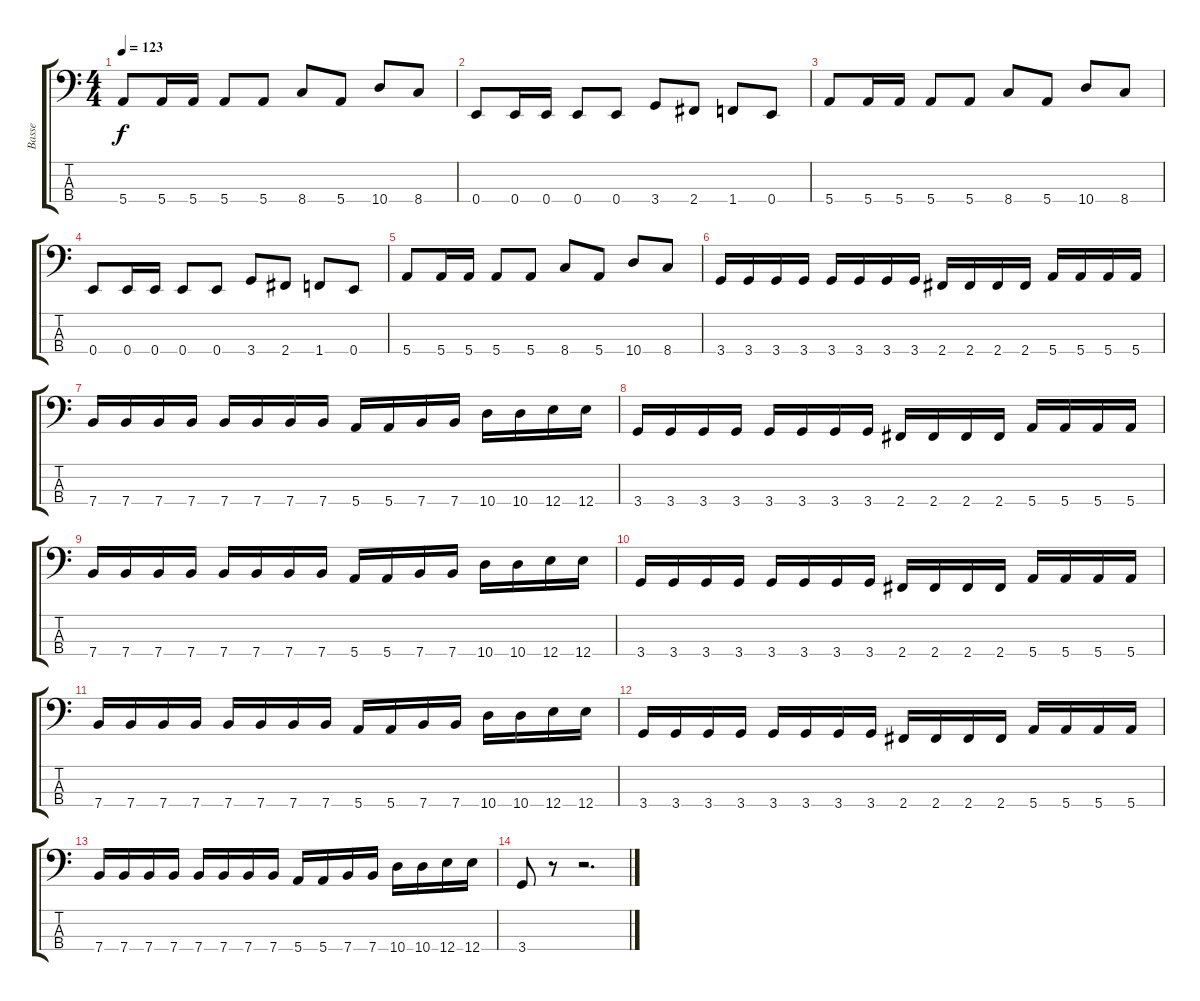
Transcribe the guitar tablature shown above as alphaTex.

\track ("Basse" "Basse") {instrument electricbasspick}
\staff {score tabs}
\tuning (G2 D2 A1 E1) {hide}
\ts (4 4)
\tempo 123
\clef f4
\ks c
5.4.8{dy f} 5.4.16 5.4.16 5.4.8 5.4.8 8.4.8 5.4.8 10.4.8 8.4.8 |
0.4.8 0.4.16 0.4.16 0.4.8 0.4.8 3.4.8 2.4.8 1.4.8 0.4.8 |
5.4.8 5.4.16 5.4.16 5.4.8 5.4.8 8.4.8 5.4.8 10.4.8 8.4.8 |
0.4.8 0.4.16 0.4.16 0.4.8 0.4.8 3.4.8 2.4.8 1.4.8 0.4.8 |
5.4.8 5.4.16 5.4.16 5.4.8 5.4.8 8.4.8 5.4.8 10.4.8 8.4.8 |
3.4.16 3.4.16 3.4.16 3.4.16 3.4.16 3.4.16 3.4.16 3.4.16 2.4.16 2.4.16 2.4.16 2.4.16 5.4.16 5.4.16 5.4.16 5.4.16 |
7.4.16 7.4.16 7.4.16 7.4.16 7.4.16 7.4.16 7.4.16 7.4.16 5.4.16 5.4.16 7.4.16 7.4.16 10.4.16 10.4.16 12.4.16 12.4.16 |
3.4.16 3.4.16 3.4.16 3.4.16 3.4.16 3.4.16 3.4.16 3.4.16 2.4.16 2.4.16 2.4.16 2.4.16 5.4.16 5.4.16 5.4.16 5.4.16 |
7.4.16 7.4.16 7.4.16 7.4.16 7.4.16 7.4.16 7.4.16 7.4.16 5.4.16 5.4.16 7.4.16 7.4.16 10.4.16 10.4.16 12.4.16 12.4.16 |
3.4.16 3.4.16 3.4.16 3.4.16 3.4.16 3.4.16 3.4.16 3.4.16 2.4.16 2.4.16 2.4.16 2.4.16 5.4.16 5.4.16 5.4.16 5.4.16 |
7.4.16 7.4.16 7.4.16 7.4.16 7.4.16 7.4.16 7.4.16 7.4.16 5.4.16 5.4.16 7.4.16 7.4.16 10.4.16 10.4.16 12.4.16 12.4.16 |
3.4.16 3.4.16 3.4.16 3.4.16 3.4.16 3.4.16 3.4.16 3.4.16 2.4.16 2.4.16 2.4.16 2.4.16 5.4.16 5.4.16 5.4.16 5.4.16 |
7.4.16 7.4.16 7.4.16 7.4.16 7.4.16 7.4.16 7.4.16 7.4.16 5.4.16 5.4.16 7.4.16 7.4.16 10.4.16 10.4.16 12.4.16 12.4.16 |
3.4.8 r.8 r.2{d}
